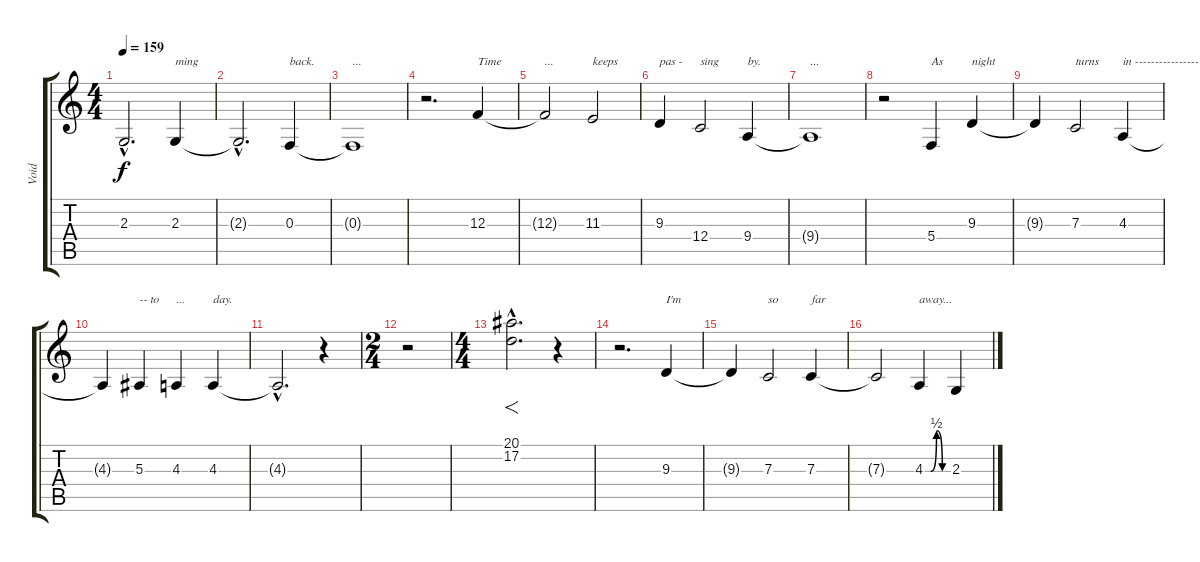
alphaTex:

\track ("Void" "Void") {instrument clarinet}
\staff {score tabs}
\tuning (D4 A3 F3 C3 G2 C2) {hide}
\ts (4 4)
\tempo 159
\clef g2
\ks c
2.3{hac t}.2{d dy f} 2.3.4{txt "ming"} |
2.3{hac t}.2{d} 0.3.4{txt "back."} |
0.3{t}.1{txt "..."} |
r.2{d} 12.3.4{txt "Time"} |
12.3{t}.2{txt "..."} 11.3.2{txt "keeps"} |
9.3.4{txt "pas -"} 12.4.2{txt "sing"} 9.4.4{txt "by."} |
9.4{t}.1{txt "..."} |
r.2 5.4.4{txt "As"} 9.3.4{txt "night"} |
9.3{t}.4 7.3.2{txt "turns"} 4.3.4{txt "in ----------------"} |
4.3{t}.4 5.3.4{txt "-- to"} 4.3.4{txt "..."} 4.3.4{txt "day."} |
4.3{hac t}.2{d} r.4 |
\ts (2 4)
r.2 |
\ts (4 4)
(20.1{hac} 17.2{hac}).2{f d volume 10 instrument churchorgan} r.4 |
r.2{d} 9.3.4{txt "I'm" volume 13 instrument clarinet} |
9.3{t}.4 7.3.2{txt "so"} 7.3.4{txt "far"} |
7.3{t}.2 4.3{be (custom 0 0 15 0 30 2 45 0 60 0)}.4{txt "away..."} 2.3.4
